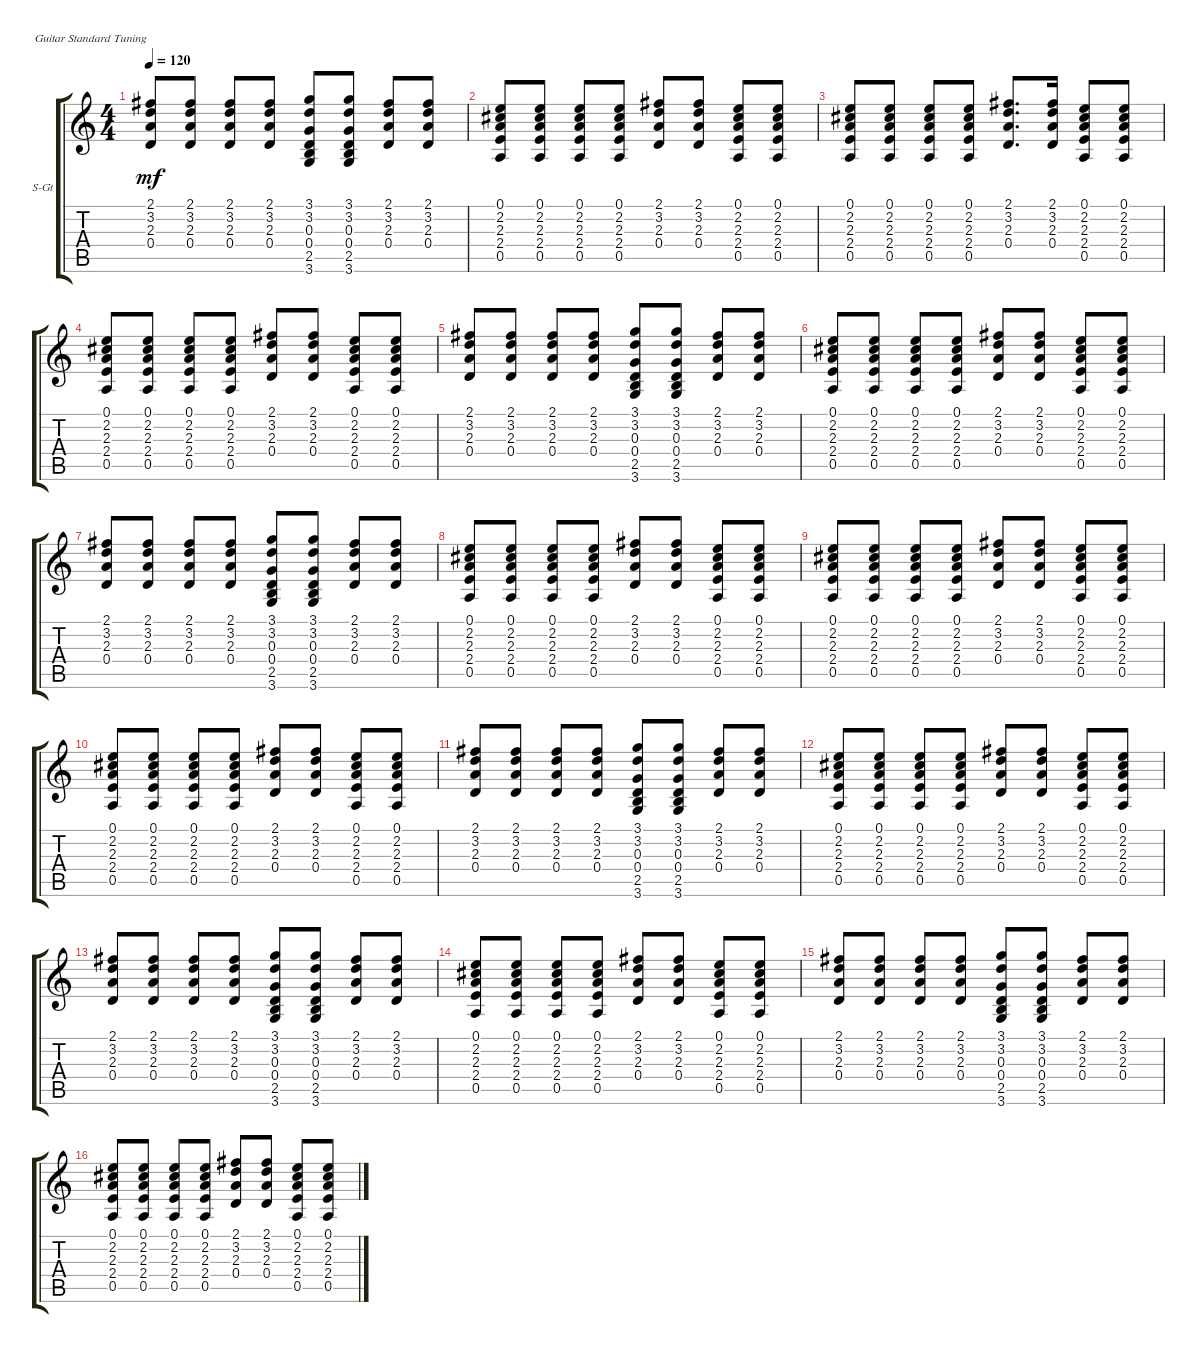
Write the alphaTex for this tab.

\bracketExtendMode groupsimilarinstruments
\firstSystemTrackNameOrientation horizontal
\otherSystemsTrackNameOrientation horizontal
\track ("Guitar 2" "S-Gt") {instrument acousticguitarsteel}
\staff {score tabs}
\tuning (E4 B3 G3 D3 A2 E2)
\ts (4 4)
\tempo 120
\clef g2
\ks c
(2.1 3.2 2.3 0.4).8{dy mf} (2.1 3.2 2.3 0.4).8 (2.1 3.2 2.3 0.4).8 (2.1 3.2 2.3 0.4).8 (3.1 3.2 0.3 0.4 2.5 3.6).8 (3.1 3.2 0.3 0.4 2.5 3.6).8 (2.1 3.2 2.3 0.4).8 (2.1 3.2 2.3 0.4).8 |
(0.1 2.2 2.3 2.4 0.5).8 (0.1 2.2 2.3 2.4 0.5).8 (0.1 2.2 2.3 2.4 0.5).8 (0.1 2.2 2.3 2.4 0.5).8 (2.1 3.2 2.3 0.4).8 (2.1 3.2 2.3 0.4).8 (0.1 2.2 2.3 2.4 0.5).8 (0.1 2.2 2.3 2.4 0.5).8 |
(0.1 2.2 2.3 2.4 0.5).8 (0.1 2.2 2.3 2.4 0.5).8 (0.1 2.2 2.3 2.4 0.5).8 (0.1 2.2 2.3 2.4 0.5).8 (2.1 3.2 2.3 0.4).8{d} (2.1 3.2 2.3 0.4).16 (0.1 2.2 2.3 2.4 0.5).8 (0.1 2.2 2.3 2.4 0.5).8 |
(0.1 2.2 2.3 2.4 0.5).8 (0.1 2.2 2.3 2.4 0.5).8 (0.1 2.2 2.3 2.4 0.5).8 (0.1 2.2 2.3 2.4 0.5).8 (2.1 3.2 2.3 0.4).8 (2.1 3.2 2.3 0.4).8 (0.1 2.2 2.3 2.4 0.5).8 (0.1 2.2 2.3 2.4 0.5).8 |
(2.1 3.2 2.3 0.4).8 (2.1 3.2 2.3 0.4).8 (2.1 3.2 2.3 0.4).8 (2.1 3.2 2.3 0.4).8 (3.1 3.2 0.3 0.4 2.5 3.6).8 (3.1 3.2 0.3 0.4 2.5 3.6).8 (2.1 3.2 2.3 0.4).8 (2.1 3.2 2.3 0.4).8 |
(0.1 2.2 2.3 2.4 0.5).8 (0.1 2.2 2.3 2.4 0.5).8 (0.1 2.2 2.3 2.4 0.5).8 (0.1 2.2 2.3 2.4 0.5).8 (2.1 3.2 2.3 0.4).8 (2.1 3.2 2.3 0.4).8 (0.1 2.2 2.3 2.4 0.5).8 (0.1 2.2 2.3 2.4 0.5).8 |
(2.1 3.2 2.3 0.4).8 (2.1 3.2 2.3 0.4).8 (2.1 3.2 2.3 0.4).8 (2.1 3.2 2.3 0.4).8 (3.1 3.2 0.3 0.4 2.5 3.6).8 (3.1 3.2 0.3 0.4 2.5 3.6).8 (2.1 3.2 2.3 0.4).8 (2.1 3.2 2.3 0.4).8 |
(0.1 2.2 2.3 2.4 0.5).8 (0.1 2.2 2.3 2.4 0.5).8 (0.1 2.2 2.3 2.4 0.5).8 (0.1 2.2 2.3 2.4 0.5).8 (2.1 3.2 2.3 0.4).8 (2.1 3.2 2.3 0.4).8 (0.1 2.2 2.3 2.4 0.5).8 (0.1 2.2 2.3 2.4 0.5).8 |
(0.1 2.2 2.3 2.4 0.5).8 (0.1 2.2 2.3 2.4 0.5).8 (0.1 2.2 2.3 2.4 0.5).8 (0.1 2.2 2.3 2.4 0.5).8 (2.1 3.2 2.3 0.4).8 (2.1 3.2 2.3 0.4).8 (0.1 2.2 2.3 2.4 0.5).8 (0.1 2.2 2.3 2.4 0.5).8 |
(0.1 2.2 2.3 2.4 0.5).8 (0.1 2.2 2.3 2.4 0.5).8 (0.1 2.2 2.3 2.4 0.5).8 (0.1 2.2 2.3 2.4 0.5).8 (2.1 3.2 2.3 0.4).8 (2.1 3.2 2.3 0.4).8 (0.1 2.2 2.3 2.4 0.5).8 (0.1 2.2 2.3 2.4 0.5).8 |
(2.1 3.2 2.3 0.4).8 (2.1 3.2 2.3 0.4).8 (2.1 3.2 2.3 0.4).8 (2.1 3.2 2.3 0.4).8 (3.1 3.2 0.3 0.4 2.5 3.6).8 (3.1 3.2 0.3 0.4 2.5 3.6).8 (2.1 3.2 2.3 0.4).8 (2.1 3.2 2.3 0.4).8 |
(0.1 2.2 2.3 2.4 0.5).8 (0.1 2.2 2.3 2.4 0.5).8 (0.1 2.2 2.3 2.4 0.5).8 (0.1 2.2 2.3 2.4 0.5).8 (2.1 3.2 2.3 0.4).8 (2.1 3.2 2.3 0.4).8 (0.1 2.2 2.3 2.4 0.5).8 (0.1 2.2 2.3 2.4 0.5).8 |
(2.1 3.2 2.3 0.4).8 (2.1 3.2 2.3 0.4).8 (2.1 3.2 2.3 0.4).8 (2.1 3.2 2.3 0.4).8 (3.1 3.2 0.3 0.4 2.5 3.6).8 (3.1 3.2 0.3 0.4 2.5 3.6).8 (2.1 3.2 2.3 0.4).8 (2.1 3.2 2.3 0.4).8 |
(0.1 2.2 2.3 2.4 0.5).8 (0.1 2.2 2.3 2.4 0.5).8 (0.1 2.2 2.3 2.4 0.5).8 (0.1 2.2 2.3 2.4 0.5).8 (2.1 3.2 2.3 0.4).8 (2.1 3.2 2.3 0.4).8 (0.1 2.2 2.3 2.4 0.5).8 (0.1 2.2 2.3 2.4 0.5).8 |
(2.1 3.2 2.3 0.4).8 (2.1 3.2 2.3 0.4).8 (2.1 3.2 2.3 0.4).8 (2.1 3.2 2.3 0.4).8 (3.1 3.2 0.3 0.4 2.5 3.6).8 (3.1 3.2 0.3 0.4 2.5 3.6).8 (2.1 3.2 2.3 0.4).8 (2.1 3.2 2.3 0.4).8 |
(0.1 2.2 2.3 2.4 0.5).8 (0.1 2.2 2.3 2.4 0.5).8 (0.1 2.2 2.3 2.4 0.5).8 (0.1 2.2 2.3 2.4 0.5).8 (2.1 3.2 2.3 0.4).8 (2.1 3.2 2.3 0.4).8 (0.1 2.2 2.3 2.4 0.5).8 (0.1 2.2 2.3 2.4 0.5).8
